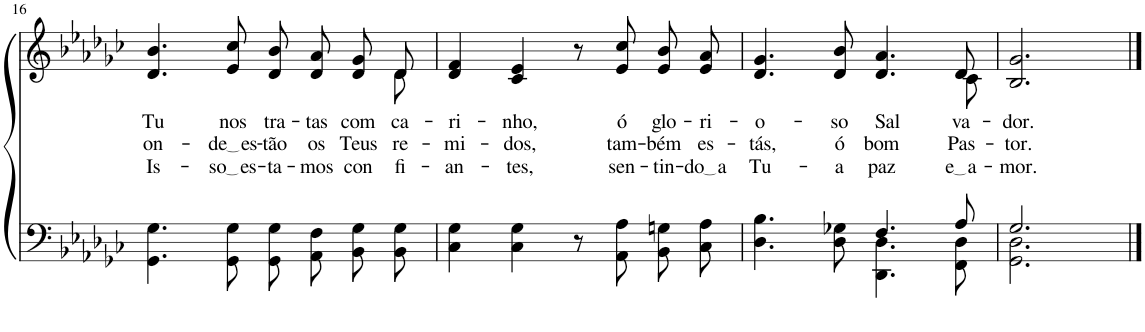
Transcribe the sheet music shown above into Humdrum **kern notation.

**kern	**kern	**text	**text	**text
*part2	*part1	*part1	*part1	*part1
*staff2	*staff1	*staff1	*staff1	*staff1
*I"Parte III e IV	*I"Parte I e II	*	*	*
!!LO:PB:g=z
*clefF4	*clefG2	*	*	*
*Trd-1c-2	*Trd-1c-2	*	*	*
*k[b-e-a-d-g-c-]	*k[b-e-a-d-g-c-]	*	*	*
*M4/4	*M4/4	*	*	*
=16	=16	=16	=16	=16
!	!	!LO:LY:b	!LO:LY:b	!LO:LY:b
*	*^	*	*	*
4.GG-\ 4.G-\	4.d-/ 4.b-/	2..ryy	Tu	on-	Is-
!	!	!	!LO:LY:b	!LO:LY:b	!LO:LY:b
8GG-\ 8G-\	8e-/ 8cc-/	.	nos	de es	so es
!	!	!	!LO:LY:b	!LO:LY:b	!LO:LY:b
8GG-/ 8G-/L	8d-/ 8b-/L	.	tra-	-tão	-ta-
!	!	!	!LO:LY:b	!LO:LY:b	!LO:LY:b
8AA-/ 8F/J	8d-/ 8a-/J	.	-tas	os	-mos
!	!	!	!LO:LY:b	!LO:LY:b	!LO:LY:b
8BB-\ 8G-\L	8d-/ 8g-/L	.	com	Teus	con-
!	!	!	!LO:LY:b	!LO:LY:b	!LO:LY:b
8BB-\ 8G-\J	8d-/J	8d-\	ca-	re-	-fi-
=17	=17	=17	=17	=17	=17
!	!	!	!LO:LY:b	!LO:LY:b	!LO:LY:b
*	*v	*v	*	*	*
4C-\ 4G-\	4d-/ 4f/	-ri-	-mi-	-an-
!	!	!LO:LY:b	!LO:LY:b	!LO:LY:b
4C-\ 4G-\	4c-/ 4e-/	-nho,	-dos,	-tes,
8r	8r	.	.	.
!	!	!LO:LY:b	!LO:LY:b	!LO:LY:b
8AA-\ 8A-\	8e-/ 8cc-/	ó	tam-	sen-
!	!	!LO:LY:b	!LO:LY:b	!LO:LY:b
8BB-\ 8Gn\L	8e-/ 8b-/L	glo-	-bém	-tin-
!	!	!LO:LY:b	!LO:LY:b	!LO:LY:b
8C-\ 8A-\J	8e-/ 8a-/J	-ri-	es-	do a
=18	=18	=18	=18	=18
*^	*	*	*	*
!	!	!	!LO:LY:b	!LO:LY:b	!LO:LY:b
*	*	*^	*	*	*
2ryy	4.D-\ 4.B-\	4.d-/ 4.g-/	2..ryy	-o-	-tás,	Tu-
!	!	!	!	!LO:LY:b	!LO:LY:b	!LO:LY:b
.	8D-\ 8G-X\	8d-/ 8b-/	.	-so	ó	-a
!	!	!	!	!LO:LY:b	!LO:LY:b	!LO:LY:b
4.F/	4.DD-\ 4.D-\	4.d-/ 4.a-/	.	Sal-	bom	paz
!	!	!	!	!	!	!LO:LY:b
!	!	!	!	!LO:LY:b	!LO:LY:b	!
8A-/	8FF\ 8D-\	8d-/	8c-\	-va-	Pas-	e a
=19	=19	=19	=19	=19	=19	=19
!	!	!	!	!LO:LY:b	!LO:LY:b	!LO:LY:b
*	*	*v	*v	*	*	*
2.G-/	2.GG-\ 2.D-\	2.B-/ 2.g-/	-dor.	-tor.	-mor.
*v	*v	*	*	*	*
==	==	==	==	==
*-	*-	*-	*-	*-
